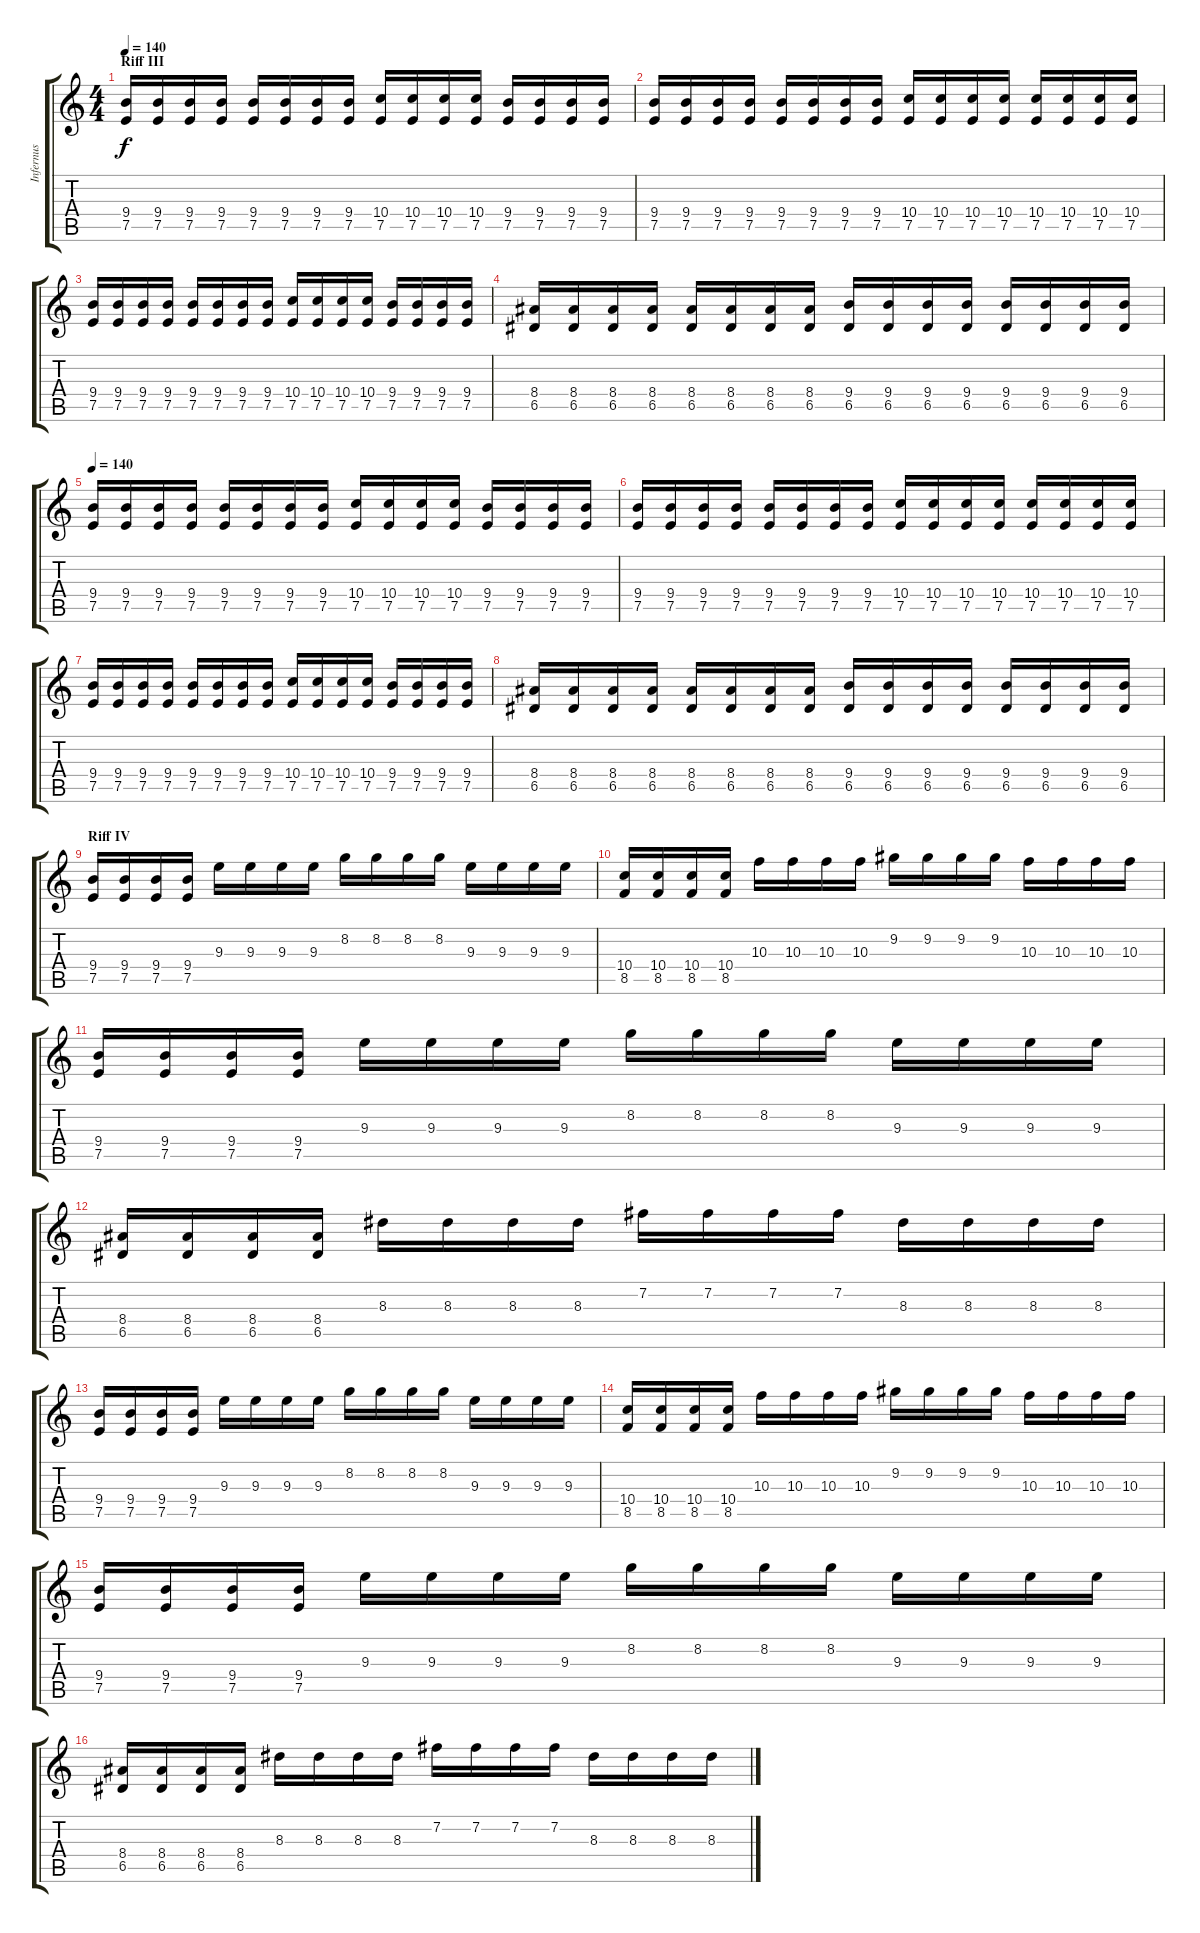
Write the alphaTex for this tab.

\track ("Infernus" "Infernus") {instrument distortionguitar}
\staff {score tabs}
\tuning (E4 B3 G3 D3 A2 E2) {hide}
\ts (4 4)
\section ("" "Riff III")
\tempo 140
\clef g2
\ks c
(9.4 7.5).16{dy f} (9.4 7.5).16 (9.4 7.5).16 (9.4 7.5).16 (9.4 7.5).16 (9.4 7.5).16 (9.4 7.5).16 (9.4 7.5).16 (10.4 7.5).16 (10.4 7.5).16 (10.4 7.5).16 (10.4 7.5).16 (9.4 7.5).16 (9.4 7.5).16 (9.4 7.5).16 (9.4 7.5).16 |
(9.4 7.5).16 (9.4 7.5).16 (9.4 7.5).16 (9.4 7.5).16 (9.4 7.5).16 (9.4 7.5).16 (9.4 7.5).16 (9.4 7.5).16 (10.4 7.5).16 (10.4 7.5).16 (10.4 7.5).16 (10.4 7.5).16 (10.4 7.5).16 (10.4 7.5).16 (10.4 7.5).16 (10.4 7.5).16 |
(9.4 7.5).16 (9.4 7.5).16 (9.4 7.5).16 (9.4 7.5).16 (9.4 7.5).16 (9.4 7.5).16 (9.4 7.5).16 (9.4 7.5).16 (10.4 7.5).16 (10.4 7.5).16 (10.4 7.5).16 (10.4 7.5).16 (9.4 7.5).16 (9.4 7.5).16 (9.4 7.5).16 (9.4 7.5).16 |
(8.4 6.5).16 (8.4 6.5).16 (8.4 6.5).16 (8.4 6.5).16 (8.4 6.5).16 (8.4 6.5).16 (8.4 6.5).16 (8.4 6.5).16 (9.4 6.5).16 (9.4 6.5).16 (9.4 6.5).16 (9.4 6.5).16 (9.4 6.5).16 (9.4 6.5).16 (9.4 6.5).16 (9.4 6.5).16 |
\tempo 140
(9.4 7.5).16 (9.4 7.5).16 (9.4 7.5).16 (9.4 7.5).16 (9.4 7.5).16 (9.4 7.5).16 (9.4 7.5).16 (9.4 7.5).16 (10.4 7.5).16 (10.4 7.5).16 (10.4 7.5).16 (10.4 7.5).16 (9.4 7.5).16 (9.4 7.5).16 (9.4 7.5).16 (9.4 7.5).16 |
(9.4 7.5).16 (9.4 7.5).16 (9.4 7.5).16 (9.4 7.5).16 (9.4 7.5).16 (9.4 7.5).16 (9.4 7.5).16 (9.4 7.5).16 (10.4 7.5).16 (10.4 7.5).16 (10.4 7.5).16 (10.4 7.5).16 (10.4 7.5).16 (10.4 7.5).16 (10.4 7.5).16 (10.4 7.5).16 |
(9.4 7.5).16 (9.4 7.5).16 (9.4 7.5).16 (9.4 7.5).16 (9.4 7.5).16 (9.4 7.5).16 (9.4 7.5).16 (9.4 7.5).16 (10.4 7.5).16 (10.4 7.5).16 (10.4 7.5).16 (10.4 7.5).16 (9.4 7.5).16 (9.4 7.5).16 (9.4 7.5).16 (9.4 7.5).16 |
(8.4 6.5).16 (8.4 6.5).16 (8.4 6.5).16 (8.4 6.5).16 (8.4 6.5).16 (8.4 6.5).16 (8.4 6.5).16 (8.4 6.5).16 (9.4 6.5).16 (9.4 6.5).16 (9.4 6.5).16 (9.4 6.5).16 (9.4 6.5).16 (9.4 6.5).16 (9.4 6.5).16 (9.4 6.5).16 |
\section ("" "Riff IV")
(9.4 7.5).16 (9.4 7.5).16 (9.4 7.5).16 (9.4 7.5).16 9.3.16 9.3.16 9.3.16 9.3.16 8.2.16 8.2.16 8.2.16 8.2.16 9.3.16 9.3.16 9.3.16 9.3.16 |
(10.4 8.5).16 (10.4 8.5).16 (10.4 8.5).16 (10.4 8.5).16 10.3.16 10.3.16 10.3.16 10.3.16 9.2.16 9.2.16 9.2.16 9.2.16 10.3.16 10.3.16 10.3.16 10.3.16 |
(9.4 7.5).16 (9.4 7.5).16 (9.4 7.5).16 (9.4 7.5).16 9.3.16 9.3.16 9.3.16 9.3.16 8.2.16 8.2.16 8.2.16 8.2.16 9.3.16 9.3.16 9.3.16 9.3.16 |
(8.4 6.5).16 (8.4 6.5).16 (8.4 6.5).16 (8.4 6.5).16 8.3.16 8.3.16 8.3.16 8.3.16 7.2.16 7.2.16 7.2.16 7.2.16 8.3.16 8.3.16 8.3.16 8.3.16 |
(9.4 7.5).16 (9.4 7.5).16 (9.4 7.5).16 (9.4 7.5).16 9.3.16 9.3.16 9.3.16 9.3.16 8.2.16 8.2.16 8.2.16 8.2.16 9.3.16 9.3.16 9.3.16 9.3.16 |
(10.4 8.5).16 (10.4 8.5).16 (10.4 8.5).16 (10.4 8.5).16 10.3.16 10.3.16 10.3.16 10.3.16 9.2.16 9.2.16 9.2.16 9.2.16 10.3.16 10.3.16 10.3.16 10.3.16 |
(9.4 7.5).16 (9.4 7.5).16 (9.4 7.5).16 (9.4 7.5).16 9.3.16 9.3.16 9.3.16 9.3.16 8.2.16 8.2.16 8.2.16 8.2.16 9.3.16 9.3.16 9.3.16 9.3.16 |
(8.4 6.5).16 (8.4 6.5).16 (8.4 6.5).16 (8.4 6.5).16 8.3.16 8.3.16 8.3.16 8.3.16 7.2.16 7.2.16 7.2.16 7.2.16 8.3.16 8.3.16 8.3.16 8.3.16
